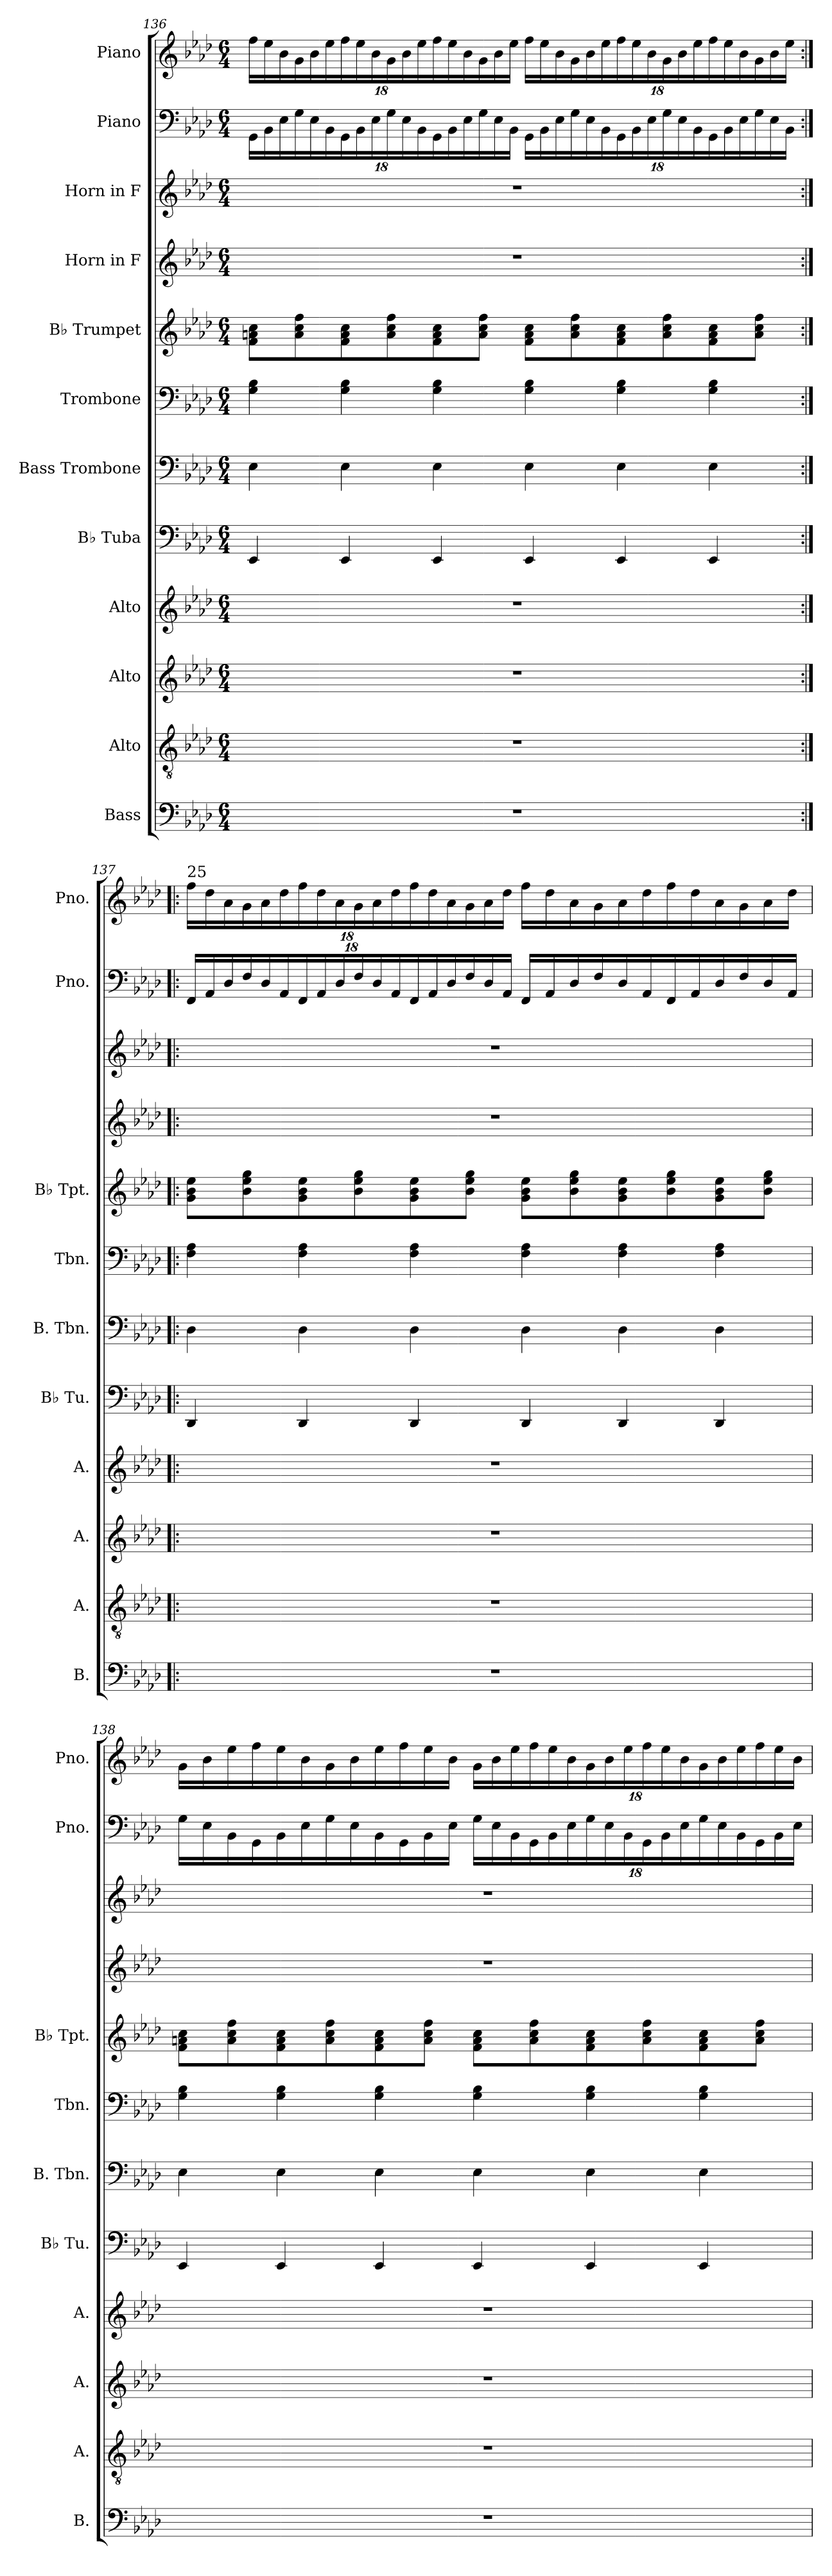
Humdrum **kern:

**kern	**kern	**kern	**kern	**kern	**kern	**kern	**kern	**kern	**kern	**kern	**kern
*part12	*part11	*part10	*part9	*part8	*part7	*part6	*part5	*part4	*part3	*part2	*part1
*staff12	*staff11	*staff10	*staff9	*staff8	*staff7	*staff6	*staff5	*staff4	*staff3	*staff2	*staff1
*I"Bass	*I"Alto	*I"Alto	*I"Alto	*I"B♭ Tuba	*I"Bass Trombone	*I"Trombone	*I"B♭ Trumpet	*I"Horn in F	*I"Horn in F	*I"Piano	*I"Piano
*I'B.	*I'A.	*I'A.	*I'A.	*I'B♭ Tu.	*I'B. Tbn.	*I'Tbn.	*I'B♭ Tpt.	*	*	*I'Pno.	*I'Pno.
!!LO:PB:g=z
*clefF4	*clefGv2	*clefG2	*clefG2	*clefF4	*clefF4	*clefF4	*clefG2	*clefG2	*clefG2	*clefF4	*clefG2
*	*	*	*	*	*	*	*ITrd1c2	*ITrd4c7	*ITrd4c7	*	*
*k[b-e-a-d-]	*k[b-e-a-d-]	*k[b-e-a-d-]	*k[b-e-a-d-]	*k[b-e-a-d-]	*k[b-e-a-d-]	*k[b-e-a-d-]	*k[b-e-a-d-g-c-]	*k[b-e-a-d-g-]	*k[b-e-a-d-g-]	*k[b-e-a-d-]	*k[b-e-a-d-]
*M6/4	*M6/4	*M6/4	*M6/4	*M6/4	*M6/4	*M6/4	*M6/4	*M6/4	*M6/4	*M6/4	*M6/4
*	*	*	*	*	*	*	*	*	*	*Xbrackettup	*Xbrackettup
=136	=136	=136	=136	=136	=136	=136	=136	=136	=136	=136	=136
1.r	1.r	1.r	1.r	4EE-/	4E-\	4G\ 4B-\	8e-\ 8gn\ 8b-\L	1.r	1.r	24GG\LL	24ff\LL
.	.	.	.	.	.	.	.	.	.	24BB-\	24ee-\
.	.	.	.	.	.	.	.	.	.	24E-\	24b-\
.	.	.	.	.	.	.	8g\ 8b-\ 8ee-\	.	.	24G\	24g\
.	.	.	.	.	.	.	.	.	.	24E-\	24b-\
.	.	.	.	.	.	.	.	.	.	24BB-\	24ee-\
.	.	.	.	4EE-/	4E-\	4G\ 4B-\	8e-\ 8g\ 8b-\	.	.	24GG\	24ff\
.	.	.	.	.	.	.	.	.	.	24BB-\	24ee-\
.	.	.	.	.	.	.	.	.	.	24E-\	24b-\
.	.	.	.	.	.	.	8g\ 8b-\ 8ee-\	.	.	24G\	24g\
.	.	.	.	.	.	.	.	.	.	24E-\	24b-\
.	.	.	.	.	.	.	.	.	.	24BB-\	24ee-\
.	.	.	.	4EE-/	4E-\	4G\ 4B-\	8e-\ 8g\ 8b-\	.	.	24GG\	24ff\
.	.	.	.	.	.	.	.	.	.	24BB-\	24ee-\
.	.	.	.	.	.	.	.	.	.	24E-\	24b-\
.	.	.	.	.	.	.	8g\ 8b-\ 8ee-\J	.	.	24G\	24g\
.	.	.	.	.	.	.	.	.	.	24E-\	24b-\
.	.	.	.	.	.	.	.	.	.	24BB-\JJ	24ee-\JJ
.	.	.	.	4EE-/	4E-\	4G\ 4B-\	8e-\ 8g\ 8b-\L	.	.	24GG\LL	24ff\LL
.	.	.	.	.	.	.	.	.	.	24BB-\	24ee-\
.	.	.	.	.	.	.	.	.	.	24E-\	24b-\
.	.	.	.	.	.	.	8g\ 8b-\ 8ee-\	.	.	24G\	24g\
.	.	.	.	.	.	.	.	.	.	24E-\	24b-\
.	.	.	.	.	.	.	.	.	.	24BB-\	24ee-\
.	.	.	.	4EE-/	4E-\	4G\ 4B-\	8e-\ 8g\ 8b-\	.	.	24GG\	24ff\
.	.	.	.	.	.	.	.	.	.	24BB-\	24ee-\
.	.	.	.	.	.	.	.	.	.	24E-\	24b-\
.	.	.	.	.	.	.	8g\ 8b-\ 8ee-\	.	.	24G\	24g\
.	.	.	.	.	.	.	.	.	.	24E-\	24b-\
.	.	.	.	.	.	.	.	.	.	24BB-\	24ee-\
.	.	.	.	4EE-/	4E-\	4G\ 4B-\	8e-\ 8g\ 8b-\	.	.	24GG\	24ff\
.	.	.	.	.	.	.	.	.	.	24BB-\	24ee-\
.	.	.	.	.	.	.	.	.	.	24E-\	24b-\
.	.	.	.	.	.	.	8g\ 8b-\ 8ee-\J	.	.	24G\	24g\
.	.	.	.	.	.	.	.	.	.	24E-\	24b-\
.	.	.	.	.	.	.	.	.	.	24BB-\JJ	24ee-\JJ
!!LO:PB:g=z
=137:|!|:	=137:|!|:	=137:|!|:	=137:|!|:	=137:|!|:	=137:|!|:	=137:|!|:	=137:|!|:	=137:|!|:	=137:|!|:	=137:|!|:	=137:|!|:
!	!	!	!	!	!	!	!	!	!	!	!LO:TX:a:t=25
1.r	1.r	1.r	1.r	4DD-/	4D-\	4F\ 4A-\	8f\ 8a-\ 8dd-\L	1.r	1.r	24FF/LL	24ff\LL
.	.	.	.	.	.	.	.	.	.	24AA-/	24dd-\
.	.	.	.	.	.	.	.	.	.	24D-/	24a-\
.	.	.	.	.	.	.	8a-\ 8dd-\ 8ff\	.	.	24F/	24g\
.	.	.	.	.	.	.	.	.	.	24D-/	24a-\
.	.	.	.	.	.	.	.	.	.	24AA-/	24dd-\
.	.	.	.	4DD-/	4D-\	4F\ 4A-\	8f\ 8a-\ 8dd-\	.	.	24FF/	24ff\
.	.	.	.	.	.	.	.	.	.	24AA-/	24dd-\
.	.	.	.	.	.	.	.	.	.	24D-/	24a-\
.	.	.	.	.	.	.	8a-\ 8dd-\ 8ff\	.	.	24F/	24g\
.	.	.	.	.	.	.	.	.	.	24D-/	24a-\
.	.	.	.	.	.	.	.	.	.	24AA-/	24dd-\
.	.	.	.	4DD-/	4D-\	4F\ 4A-\	8f\ 8a-\ 8dd-\	.	.	24FF/	24ff\
.	.	.	.	.	.	.	.	.	.	24AA-/	24dd-\
.	.	.	.	.	.	.	.	.	.	24D-/	24a-\
.	.	.	.	.	.	.	8a-\ 8dd-\ 8ff\J	.	.	24F/	24g\
.	.	.	.	.	.	.	.	.	.	24D-/	24a-\
.	.	.	.	.	.	.	.	.	.	24AA-/JJ	24dd-\JJ
.	.	.	.	4DD-/	4D-\	4F\ 4A-\	8f\ 8a-\ 8dd-\L	.	.	16FF/LL	16ff\LL
.	.	.	.	.	.	.	.	.	.	16AA-/	16dd-\
.	.	.	.	.	.	.	8a-\ 8dd-\ 8ff\	.	.	16D-/	16a-\
.	.	.	.	.	.	.	.	.	.	16F/	16g\
.	.	.	.	4DD-/	4D-\	4F\ 4A-\	8f\ 8a-\ 8dd-\	.	.	16D-/	16a-\
.	.	.	.	.	.	.	.	.	.	16AA-/	16dd-\
.	.	.	.	.	.	.	8a-\ 8dd-\ 8ff\	.	.	16FF/	16ff\
.	.	.	.	.	.	.	.	.	.	16AA-/	16dd-\
.	.	.	.	4DD-/	4D-\	4F\ 4A-\	8f\ 8a-\ 8dd-\	.	.	16D-/	16a-\
.	.	.	.	.	.	.	.	.	.	16F/	16g\
.	.	.	.	.	.	.	8a-\ 8dd-\ 8ff\J	.	.	16D-/	16a-\
.	.	.	.	.	.	.	.	.	.	16AA-/JJ	16dd-\JJ
!!LO:PB:g=z
=138	=138	=138	=138	=138	=138	=138	=138	=138	=138	=138	=138
1.r	1.r	1.r	1.r	4EE-/	4E-\	4G\ 4B-\	8e-\ 8gn\ 8b-\L	1.r	1.r	16G\LL	16g\LL
.	.	.	.	.	.	.	.	.	.	16E-\	16b-\
.	.	.	.	.	.	.	8g\ 8b-\ 8ee-\	.	.	16BB-\	16ee-\
.	.	.	.	.	.	.	.	.	.	16GG\	16ff\
.	.	.	.	4EE-/	4E-\	4G\ 4B-\	8e-\ 8g\ 8b-\	.	.	16BB-\	16ee-\
.	.	.	.	.	.	.	.	.	.	16E-\	16b-\
.	.	.	.	.	.	.	8g\ 8b-\ 8ee-\	.	.	16G\	16g\
.	.	.	.	.	.	.	.	.	.	16E-\	16b-\
.	.	.	.	4EE-/	4E-\	4G\ 4B-\	8e-\ 8g\ 8b-\	.	.	16BB-\	16ee-\
.	.	.	.	.	.	.	.	.	.	16GG\	16ff\
.	.	.	.	.	.	.	8g\ 8b-\ 8ee-\J	.	.	16BB-\	16ee-\
.	.	.	.	.	.	.	.	.	.	16E-\JJ	16b-\JJ
.	.	.	.	4EE-/	4E-\	4G\ 4B-\	8e-\ 8g\ 8b-\L	.	.	24G\LL	24g\LL
.	.	.	.	.	.	.	.	.	.	24E-\	24b-\
.	.	.	.	.	.	.	.	.	.	24BB-\	24ee-\
.	.	.	.	.	.	.	8g\ 8b-\ 8ee-\	.	.	24GG\	24ff\
.	.	.	.	.	.	.	.	.	.	24BB-\	24ee-\
.	.	.	.	.	.	.	.	.	.	24E-\	24b-\
.	.	.	.	4EE-/	4E-\	4G\ 4B-\	8e-\ 8g\ 8b-\	.	.	24G\	24g\
.	.	.	.	.	.	.	.	.	.	24E-\	24b-\
.	.	.	.	.	.	.	.	.	.	24BB-\	24ee-\
.	.	.	.	.	.	.	8g\ 8b-\ 8ee-\	.	.	24GG\	24ff\
.	.	.	.	.	.	.	.	.	.	24BB-\	24ee-\
.	.	.	.	.	.	.	.	.	.	24E-\	24b-\
.	.	.	.	4EE-/	4E-\	4G\ 4B-\	8e-\ 8g\ 8b-\	.	.	24G\	24g\
.	.	.	.	.	.	.	.	.	.	24E-\	24b-\
.	.	.	.	.	.	.	.	.	.	24BB-\	24ee-\
.	.	.	.	.	.	.	8g\ 8b-\ 8ee-\J	.	.	24GG\	24ff\
.	.	.	.	.	.	.	.	.	.	24BB-\	24ee-\
.	.	.	.	.	.	.	.	.	.	24E-\JJ	24b-\JJ
=	=	=	=	=	=	=	=	=	=	=	=
*-	*-	*-	*-	*-	*-	*-	*-	*-	*-	*-	*-
